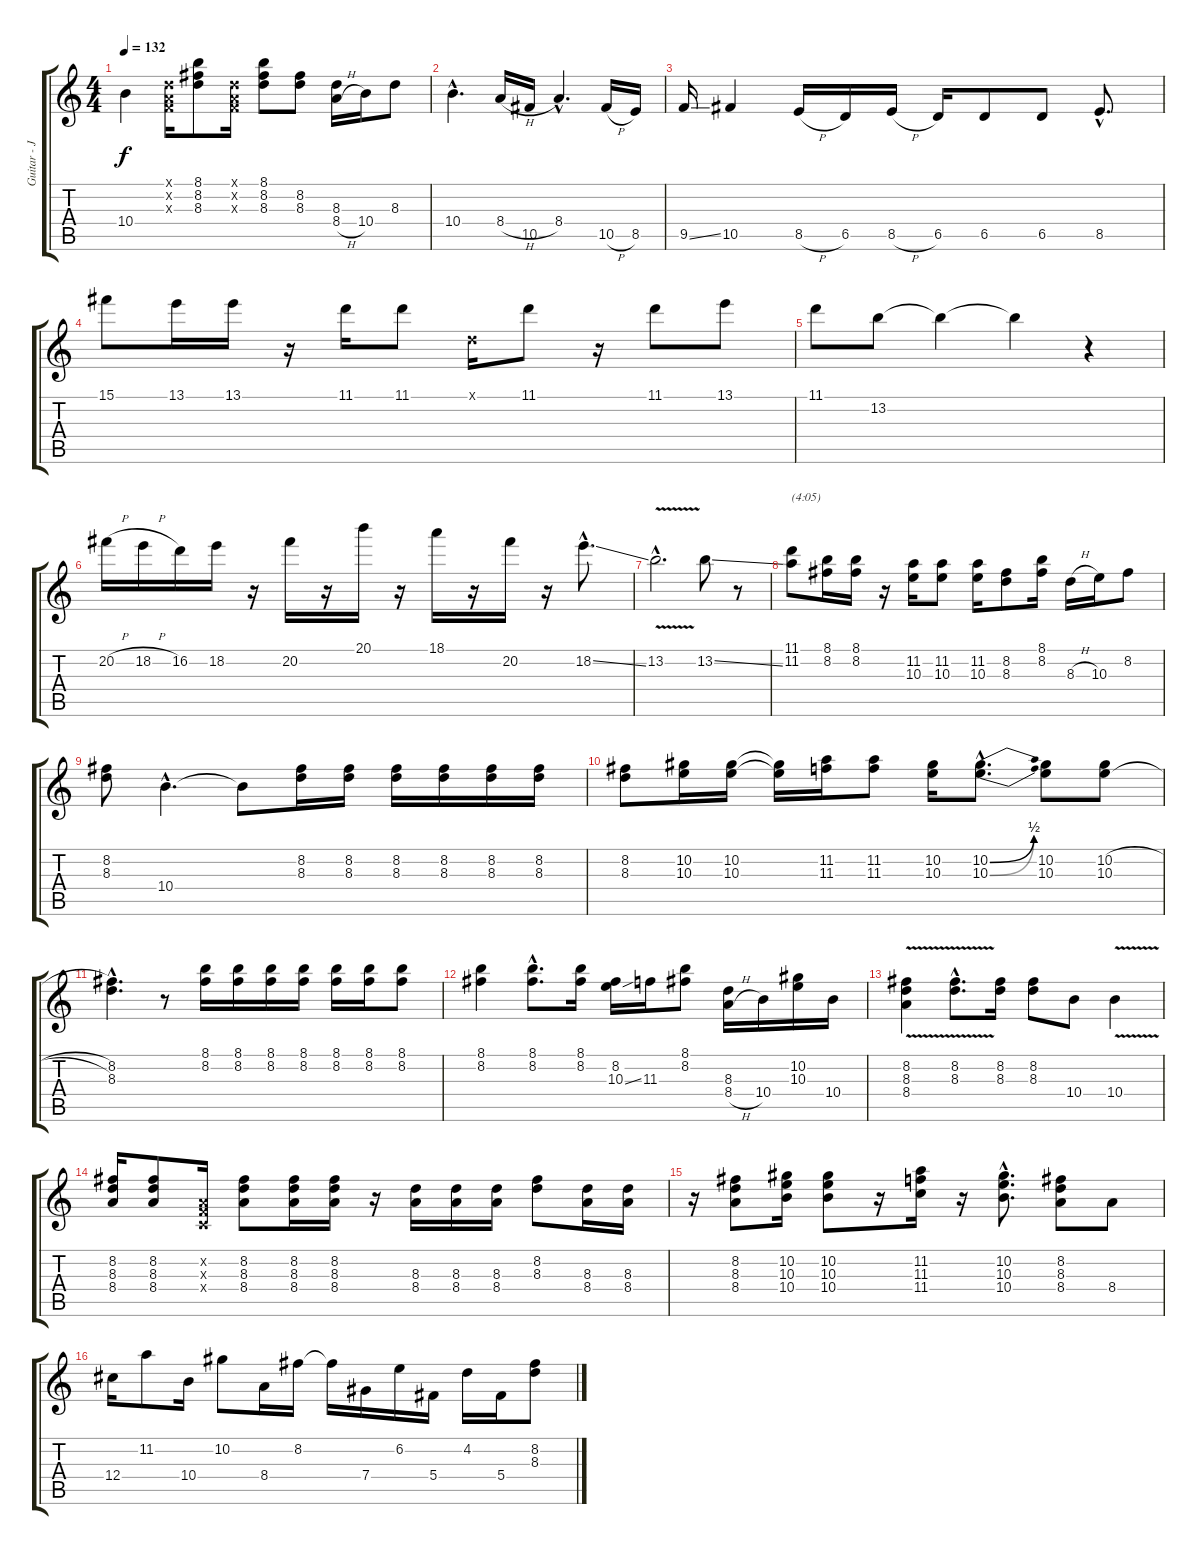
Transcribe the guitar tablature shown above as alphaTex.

\track ("Guitar - John Squire" "Guitar - J") {instrument distortionguitar}
\staff {score tabs}
\tuning (Eb4 Bb3 Gb3 Db3 Ab2 Eb2) {hide}
\ts (4 4)
\tempo 132
\clef g2
\ks c
10.4{t}.4{dy f} (-1.1{x} -1.2{x} -1.3{x}).16 (8.1 8.2 8.3).8 (-1.1{x} -1.2{x} -1.3{x}).16 (8.1 8.2 8.3).8 (8.2 8.3).8 (8.3 8.4{h}).16 10.4.16 8.3.8 |
10.4{hac}.4{d} 8.4{h}.16 10.5.16 8.4{hac}.4{d} 10.5{h}.16 8.5.16 |
9.5{ss}.16 10.5.4 8.5{h}.16 6.5.16 8.5{h}.16 6.5.16 6.5.8 6.5.8 8.5{hac}.8{d} |
15.1.8 13.1.16 13.1.16 r.16 11.1.16 11.1.8 -1.1{x}.16 11.1.8 r.16 11.1.8 13.1.8 |
11.1.8 13.2.8 13.2{t}.4 13.2{t}.4 r.4 |
20.2{h}.16 18.2{h}.16 16.2.16 18.2.16 r.16 20.2.16 r.16 20.1.16 r.16 18.1.16 r.16 20.2.16 r.16 18.2{ss hac}.8{d} |
13.2{v hac}.2{d} 13.2{ss}.8 r.8 |
(11.1 11.2).8{txt "(4:05)"} (8.1 8.2).16 (8.1 8.2).16 r.16 (11.2 10.3).16 (11.2 10.3).8 (11.2 10.3).16 (8.2 8.3).8 (8.1 8.2).16 8.3{h}.16 10.3.16 8.2.8 |
(8.2 8.3).8 10.4{hac}.4{d} 10.4{t}.8 (8.2 8.3).16 (8.2 8.3).16 (8.2 8.3).16 (8.2 8.3).16 (8.2 8.3).16 (8.2 8.3).16 |
(8.2 8.3).8 (10.2 10.3).16 (10.2 10.3).16 (10.2{t} 10.3{t}).16 (11.2 11.3).16 (11.2 11.3).8 (10.2 10.3).16 (10.2{be (bend 0 0 60 2) hac} 10.3{be (bend 0 0 60 2) hac}).8{d} (10.2 10.3).8 (10.2{h} 10.3{h}).8 |
(8.2{hac} 8.3{hac}).4{d} r.8 (8.1 8.2).16 (8.1 8.2).16 (8.1 8.2).16 (8.1 8.2).16 (8.1 8.2).16 (8.1 8.2).16 (8.1 8.2).8 |
(8.1 8.2).4 (8.1{hac} 8.2{hac}).8{d} (8.1 8.2).16 (8.2 10.3{ss}).16 11.3.16 (8.1 8.2).8 (8.3 8.4{h}).16 10.4.16 (10.2 10.3).16 10.4.16 |
(8.2{v} 8.3{v} 8.4{v}).4 (8.2{v hac} 8.3{v hac}).8{d} (8.2 8.3).16 (8.2 8.3).8 10.4.8 10.4{v}.4 |
(8.2 8.3 8.4).16 (8.2 8.3 8.4).8 (-1.2{x} -1.3{x} -1.4{x}).16 (8.2 8.3 8.4).8 (8.2 8.3 8.4).16 (8.2 8.3 8.4).16 r.16 (8.3 8.4).16 (8.3 8.4).16 (8.3 8.4).16 (8.2 8.3).8 (8.3 8.4).16 (8.3 8.4).16 |
r.16 (8.2 8.3 8.4).8 (10.2 10.3 10.4).16 (10.2 10.3 10.4).8 r.16 (11.2 11.3 11.4).16 r.16 (10.2{hac} 10.3{hac} 10.4{hac}).8{d} (8.2 8.3 8.4).8 8.4.8 |
12.4.16 11.2.8 10.4.16 10.2.8 8.4.16 8.2.16 8.2{t}.16 7.4.16 6.2.16 5.4.16 4.2.16 5.4.16 (8.2 8.3).8
